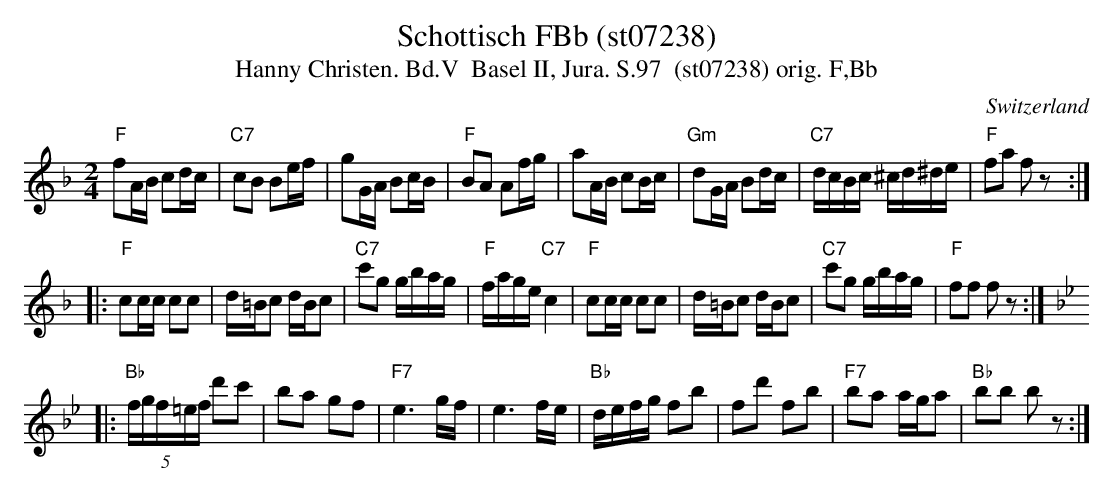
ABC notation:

X:1
T: Schottisch FBb (st07238)
T:Hanny Christen. Bd.V  Basel II, Jura. S.97  (st07238) orig. F,Bb
M:2/4
L:1/16
O:Switzerland
K:F major
"F"f2AB c2dc | "C7"c2B2 B2ef | g2GA B2cB | "F"B2A2 A2fg | a2AB c2Bc | "Gm"d2GA B2dc | "C7"dcBc ^cd^de | "F"f2a2 f2z2 :|
|: "F"c2cc c2c2 | d=Bc2 dBc2 | "C7"c'2g2 gbag | "F"fage "C7"c4 | "F"c2cc c2c2 | d=Bc2 dBc2 | "C7"c'2g2 gbag | "F"f2f2 f2z2 :| [K:Bb]
|: "Bb"(5fgf=ef d'2c'2 | b2a2 g2f2 | "F7"e6gf | e6fe | "Bb"defg f2b2 | f2d'2 f2b2 | "F7"b2a2 aga2 | "Bb"b2b2 b2z2 :|
